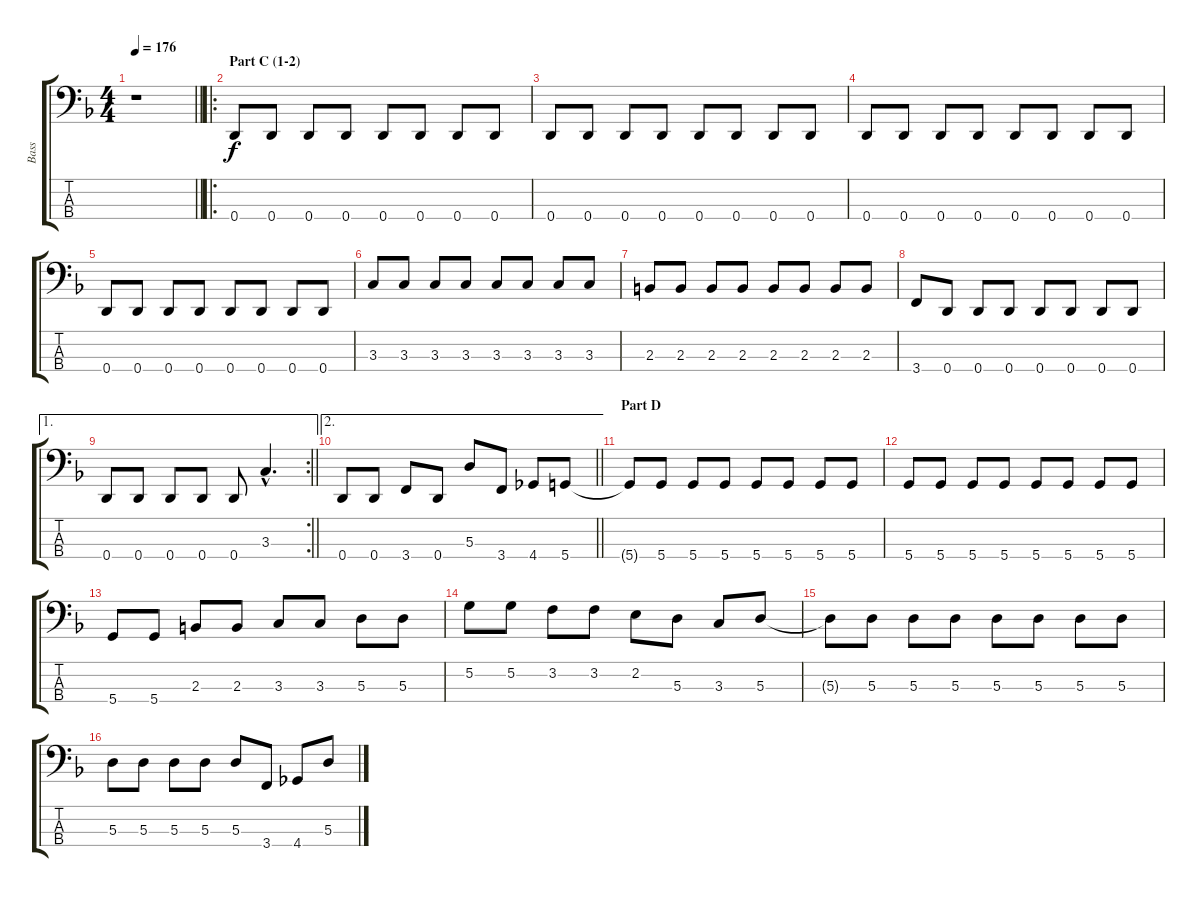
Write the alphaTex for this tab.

\track ("Bass" "Bass") {instrument electricbasspick}
\staff {score tabs}
\tuning (G2 D2 A1 D1) {hide}
\ts (4 4)
\tempo 176
\clef f4
\barLineRight lightlight
\ks f
r.1{dy f} |
\ro
\section ("" "Part C (1-2)")
0.4.8 0.4.8 0.4.8 0.4.8 0.4.8 0.4.8 0.4.8 0.4.8 |
0.4.8 0.4.8 0.4.8 0.4.8 0.4.8 0.4.8 0.4.8 0.4.8 |
0.4.8 0.4.8 0.4.8 0.4.8 0.4.8 0.4.8 0.4.8 0.4.8 |
0.4.8 0.4.8 0.4.8 0.4.8 0.4.8 0.4.8 0.4.8 0.4.8 |
3.3.8 3.3.8 3.3.8 3.3.8 3.3.8 3.3.8 3.3.8 3.3.8 |
2.3.8 2.3.8 2.3.8 2.3.8 2.3.8 2.3.8 2.3.8 2.3.8 |
3.4.8 0.4.8 0.4.8 0.4.8 0.4.8 0.4.8 0.4.8 0.4.8 |
\ae 1
\rc 2
\barLineRight lightlight
0.4.8 0.4.8 0.4.8 0.4.8 0.4.8 3.3{hac}.4{d} |
\ae 2
\barLineRight lightlight
0.4.8 0.4.8 3.4.8 0.4.8 5.3.8 3.4.8 4.4.8 5.4.8 |
\section ("" "Part D")
5.4{t}.8 5.4.8 5.4.8 5.4.8 5.4.8 5.4.8 5.4.8 5.4.8 |
5.4.8 5.4.8 5.4.8 5.4.8 5.4.8 5.4.8 5.4.8 5.4.8 |
5.4.8 5.4.8 2.3.8 2.3.8 3.3.8 3.3.8 5.3.8 5.3.8 |
5.2.8 5.2.8 3.2.8 3.2.8 2.2.8 5.3.8 3.3.8 5.3.8 |
5.3{t}.8 5.3.8 5.3.8 5.3.8 5.3.8 5.3.8 5.3.8 5.3.8 |
5.3.8 5.3.8 5.3.8 5.3.8 5.3.8 3.4.8 4.4.8 5.3.8
